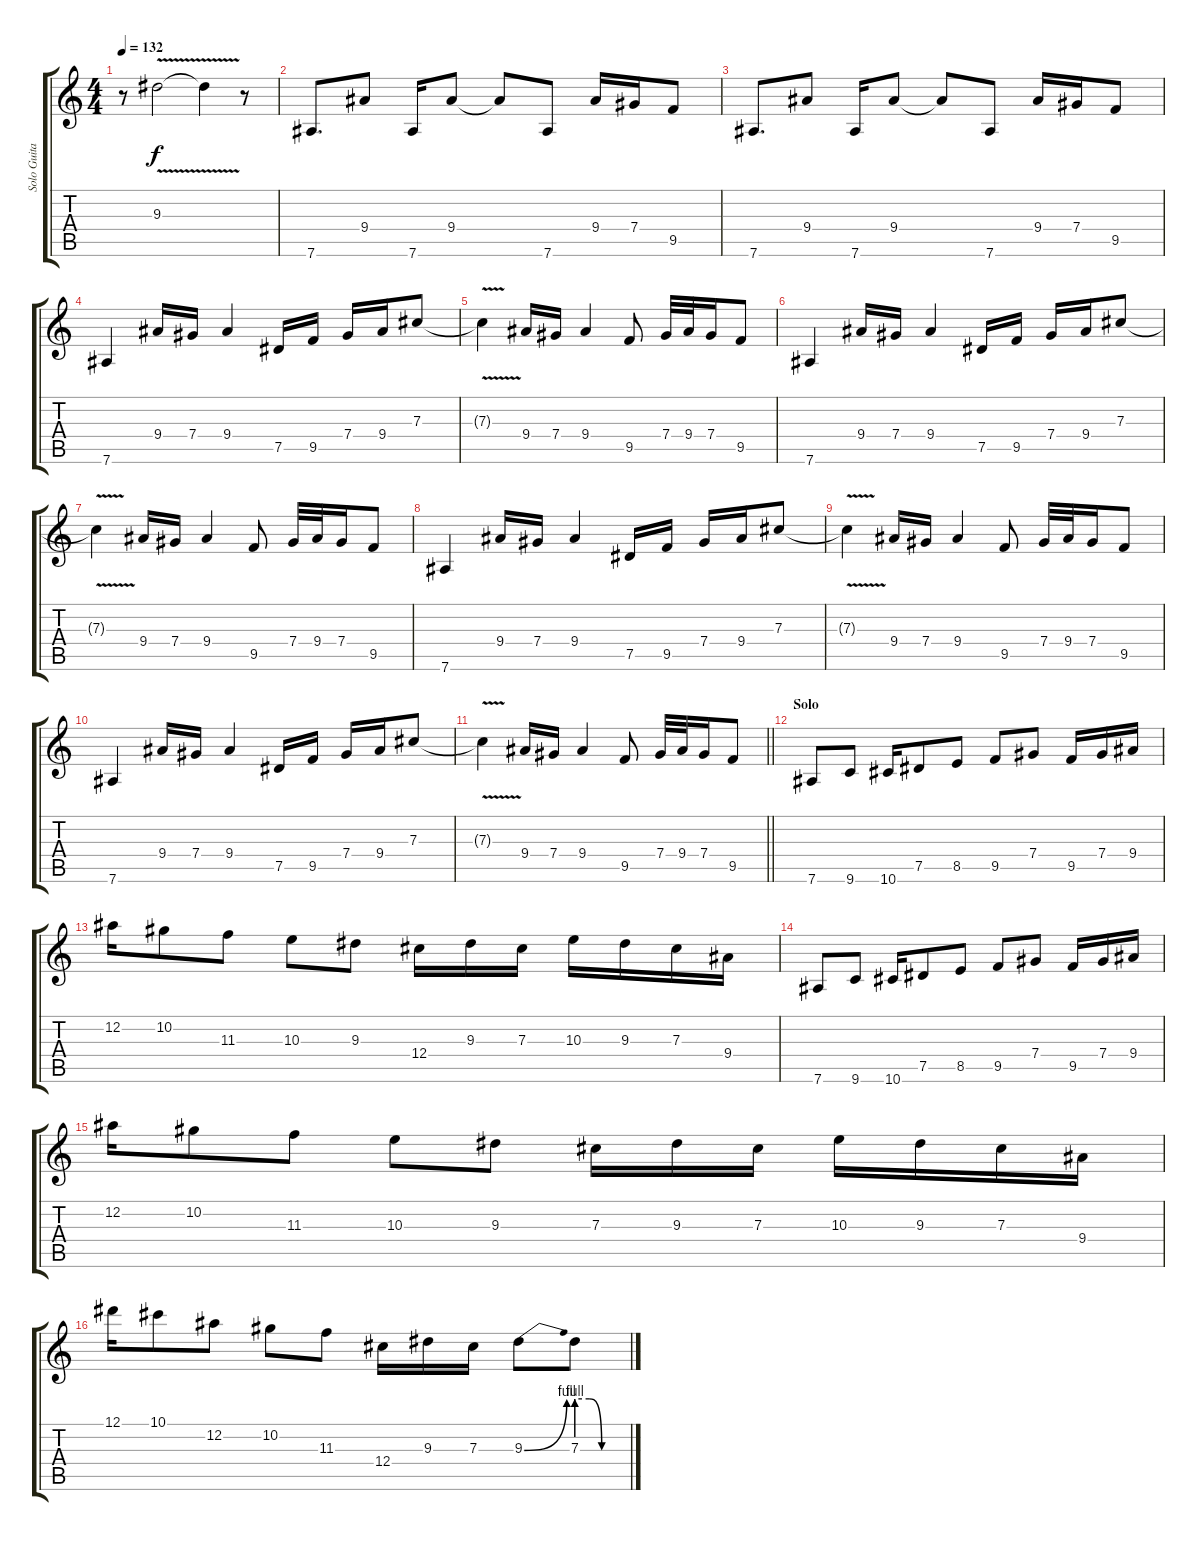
\track ("Solo Guitar" "Solo Guita") {instrument distortionguitar}
\staff {score tabs}
\tuning (Eb4 Bb3 Gb3 Db3 Ab2 Eb2) {hide}
\ts (4 4)
\tempo 132
\clef g2
\ks c
r.8{dy f} 9.3{v}.2 9.3{t}.4 r.8 |
7.6.8{d} 9.4.8 7.6.16 9.4.8 9.4{t}.8 7.6.8 9.4.16 7.4.16 9.5.8 |
7.6.8{d} 9.4.8 7.6.16 9.4.8 9.4{t}.8 7.6.8 9.4.16 7.4.16 9.5.8 |
7.6.4 9.4.16 7.4.16 9.4.4 7.5.16 9.5.16 7.4.16 9.4.16 7.3.8 |
7.3{v t}.4 9.4.16 7.4.16 9.4.4 9.5.8 7.4.32 9.4.32 7.4.16 9.5.8 |
7.6.4 9.4.16 7.4.16 9.4.4 7.5.16 9.5.16 7.4.16 9.4.16 7.3.8 |
7.3{v t}.4 9.4.16 7.4.16 9.4.4 9.5.8 7.4.32 9.4.32 7.4.16 9.5.8 |
7.6.4 9.4.16 7.4.16 9.4.4 7.5.16 9.5.16 7.4.16 9.4.16 7.3.8 |
7.3{v t}.4 9.4.16 7.4.16 9.4.4 9.5.8 7.4.32 9.4.32 7.4.16 9.5.8 |
7.6.4 9.4.16 7.4.16 9.4.4 7.5.16 9.5.16 7.4.16 9.4.16 7.3.8 |
\barLineRight lightlight
7.3{v t}.4 9.4.16 7.4.16 9.4.4 9.5.8 7.4.32 9.4.32 7.4.16 9.5.8 |
\section ("" "Solo")
7.6.8 9.6.8 10.6.16 7.5.8 8.5.8 9.5.8 7.4.8 9.5.16 7.4.16 9.4.16 |
12.2.16 10.2.8 11.3.8 10.3.8 9.3.8 12.4.16 9.3.16 7.3.16 10.3.16 9.3.16 7.3.16 9.4.16 |
7.6.8 9.6.8 10.6.16 7.5.8 8.5.8 9.5.8 7.4.8 9.5.16 7.4.16 9.4.16 |
12.2.16 10.2.8 11.3.8 10.3.8 9.3.8 7.3.16 9.3.16 7.3.16 10.3.16 9.3.16 7.3.16 9.4.16 |
12.1.16 10.1.8 12.2.8 10.2.8 11.3.8 12.4.16 9.3.16 7.3.16 9.3{be (bend 0 0 60 4)}.8 7.3{be (custom 0 4 15 4 30 0 60 0)}.8
